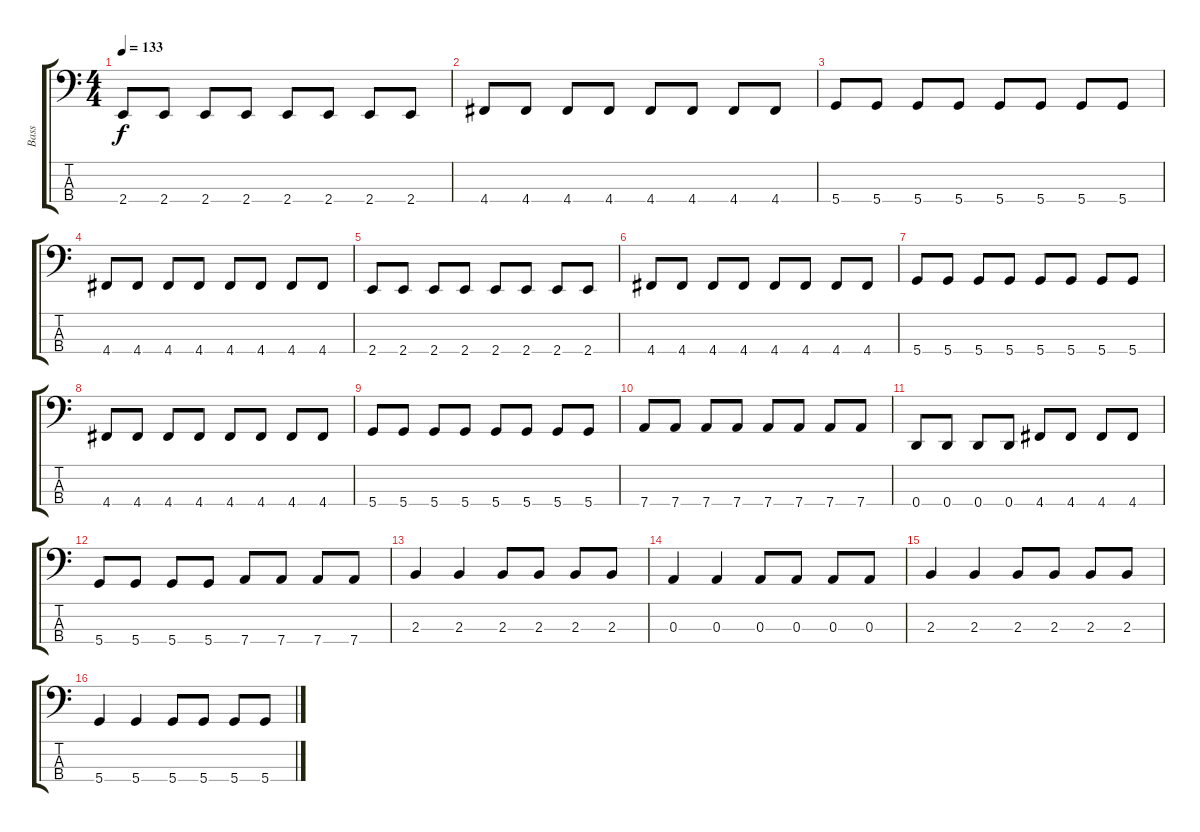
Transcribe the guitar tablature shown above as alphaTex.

\track ("Bass" "Bass") {instrument electricbasspick}
\staff {score tabs}
\tuning (G2 D2 A1 D1) {hide}
\ts (4 4)
\tempo 133
\clef f4
\ks c
2.4.8{dy f} 2.4.8 2.4.8 2.4.8 2.4.8 2.4.8 2.4.8 2.4.8 |
4.4.8 4.4.8 4.4.8 4.4.8 4.4.8 4.4.8 4.4.8 4.4.8 |
5.4.8 5.4.8 5.4.8 5.4.8 5.4.8 5.4.8 5.4.8 5.4.8 |
4.4.8 4.4.8 4.4.8 4.4.8 4.4.8 4.4.8 4.4.8 4.4.8 |
2.4.8 2.4.8 2.4.8 2.4.8 2.4.8 2.4.8 2.4.8 2.4.8 |
4.4.8 4.4.8 4.4.8 4.4.8 4.4.8 4.4.8 4.4.8 4.4.8 |
5.4.8 5.4.8 5.4.8 5.4.8 5.4.8 5.4.8 5.4.8 5.4.8 |
4.4.8 4.4.8 4.4.8 4.4.8 4.4.8 4.4.8 4.4.8 4.4.8 |
5.4.8 5.4.8 5.4.8 5.4.8 5.4.8 5.4.8 5.4.8 5.4.8 |
7.4.8 7.4.8 7.4.8 7.4.8 7.4.8 7.4.8 7.4.8 7.4.8 |
0.4.8 0.4.8 0.4.8 0.4.8 4.4.8 4.4.8 4.4.8 4.4.8 |
5.4.8 5.4.8 5.4.8 5.4.8 7.4.8 7.4.8 7.4.8 7.4.8 |
2.3.4 2.3.4 2.3.8 2.3.8 2.3.8 2.3.8 |
0.3.4 0.3.4 0.3.8 0.3.8 0.3.8 0.3.8 |
2.3.4 2.3.4 2.3.8 2.3.8 2.3.8 2.3.8 |
5.4.4 5.4.4 5.4.8 5.4.8 5.4.8 5.4.8
